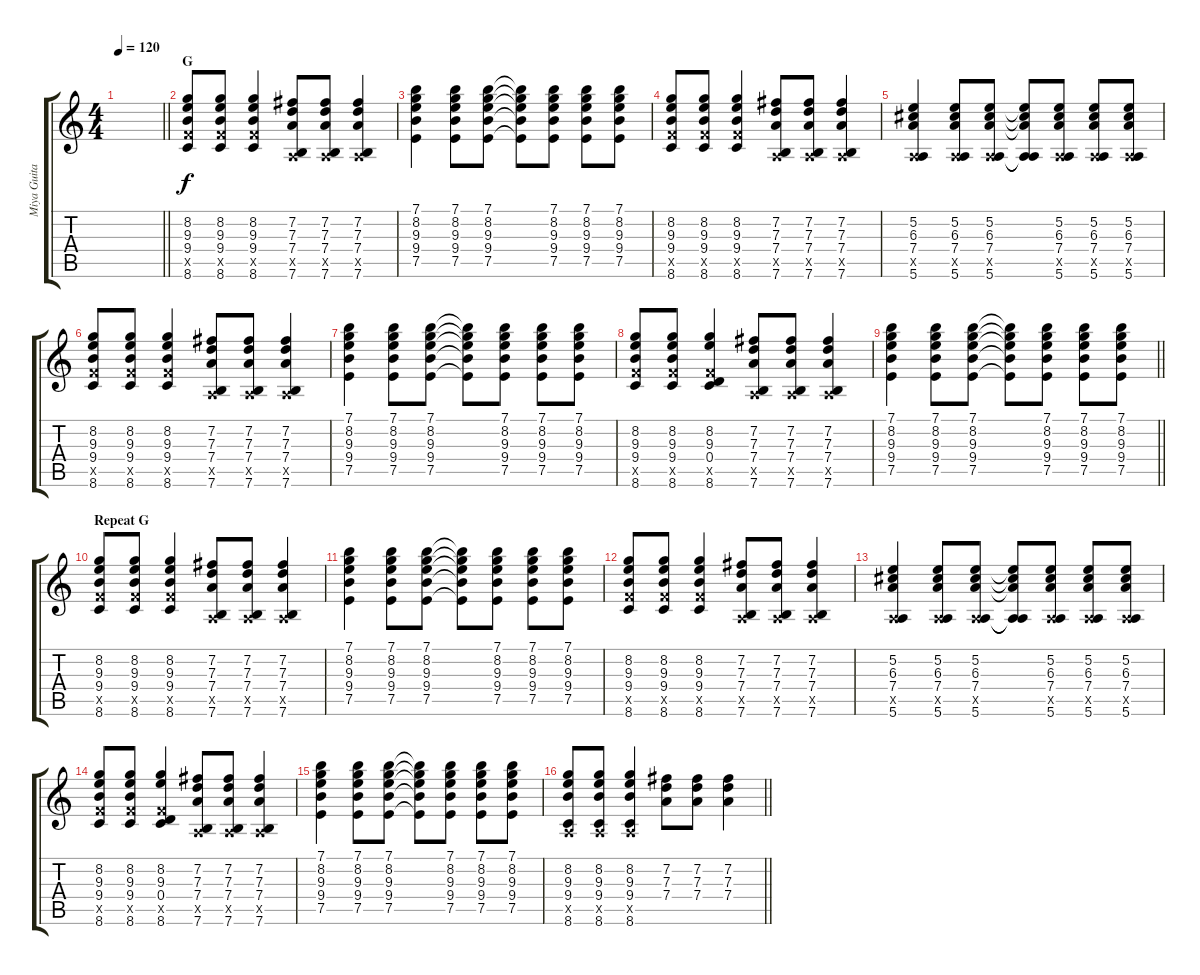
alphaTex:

\track ("Miya Guitar II" "Miya Guita") {instrument overdrivenguitar}
\staff {score tabs}
\tuning (E4 B3 G3 D3 A2 E2) {hide}
\ts (4 4)
\tempo 120
\clef g2
\barLineRight lightlight
\ks c
|
\section ("" "G")
(8.2 9.3 9.4 8.5{x} 8.6).8 (8.2 9.3 9.4 8.5{x} 8.6).8 (8.2 9.3 9.4 8.5{x} 8.6).4 (7.2 7.3 7.4 0.5{x} 7.6).8 (7.2 7.3 7.4 0.5{x} 7.6).8 (7.2 7.3 7.4 0.5{x} 7.6).4 |
(7.1 8.2 9.3 9.4 7.5).4 (7.1 8.2 9.3 9.4 7.5).8 (7.1 8.2 9.3 9.4 7.5).8 (7.1{t} 8.2{t} 9.3{t} 9.4{t} 7.5{t}).8 (7.1 8.2 9.3 9.4 7.5).8 (7.1 8.2 9.3 9.4 7.5).8 (7.1 8.2 9.3 9.4 7.5).8 |
(8.2 9.3 9.4 8.5{x} 8.6).8 (8.2 9.3 9.4 8.5{x} 8.6).8 (8.2 9.3 9.4 8.5{x} 8.6).4 (7.2 7.3 7.4 0.5{x} 7.6).8 (7.2 7.3 7.4 0.5{x} 7.6).8 (7.2 7.3 7.4 0.5{x} 7.6).4 |
(5.2 6.3 7.4 0.5{x} 5.6).4 (5.2 6.3 7.4 0.5{x} 5.6).8 (5.2 6.3 7.4 0.5{x} 5.6).8 (5.2{t} 6.3{t} 7.4{t} 0.5{t} 5.6{t}).8 (5.2 6.3 7.4 0.5{x} 5.6).8 (5.2 6.3 7.4 0.5{x} 5.6).8 (5.2 6.3 7.4 0.5{x} 5.6).8 |
(8.2 9.3 9.4 8.5{x} 8.6).8 (8.2 9.3 9.4 8.5{x} 8.6).8 (8.2 9.3 9.4 8.5{x} 8.6).4 (7.2 7.3 7.4 0.5{x} 7.6).8 (7.2 7.3 7.4 0.5{x} 7.6).8 (7.2 7.3 7.4 0.5{x} 7.6).4 |
(7.1 8.2 9.3 9.4 7.5).4 (7.1 8.2 9.3 9.4 7.5).8 (7.1 8.2 9.3 9.4 7.5).8 (7.1{t} 8.2{t} 9.3{t} 9.4{t} 7.5{t}).8 (7.1 8.2 9.3 9.4 7.5).8 (7.1 8.2 9.3 9.4 7.5).8 (7.1 8.2 9.3 9.4 7.5).8 |
(8.2 9.3 9.4 8.5{x} 8.6).8 (8.2 9.3 9.4 8.5{x} 8.6).8 (8.2 9.3 0.4 8.5{x} 8.6).4 (7.2 7.3 7.4 0.5{x} 7.6).8 (7.2 7.3 7.4 0.5{x} 7.6).8 (7.2 7.3 7.4 0.5{x} 7.6).4 |
\barLineRight lightlight
(7.1 8.2 9.3 9.4 7.5).4 (7.1 8.2 9.3 9.4 7.5).8 (7.1 8.2 9.3 9.4 7.5).8 (7.1{t} 8.2{t} 9.3{t} 9.4{t} 7.5{t}).8 (7.1 8.2 9.3 9.4 7.5).8 (7.1 8.2 9.3 9.4 7.5).8 (7.1 8.2 9.3 9.4 7.5).8 |
\section ("" "Repeat G")
(8.2 9.3 9.4 8.5{x} 8.6).8 (8.2 9.3 9.4 8.5{x} 8.6).8 (8.2 9.3 9.4 8.5{x} 8.6).4 (7.2 7.3 7.4 0.5{x} 7.6).8 (7.2 7.3 7.4 0.5{x} 7.6).8 (7.2 7.3 7.4 0.5{x} 7.6).4 |
(7.1 8.2 9.3 9.4 7.5).4 (7.1 8.2 9.3 9.4 7.5).8 (7.1 8.2 9.3 9.4 7.5).8 (7.1{t} 8.2{t} 9.3{t} 9.4{t} 7.5{t}).8 (7.1 8.2 9.3 9.4 7.5).8 (7.1 8.2 9.3 9.4 7.5).8 (7.1 8.2 9.3 9.4 7.5).8 |
(8.2 9.3 9.4 8.5{x} 8.6).8 (8.2 9.3 9.4 8.5{x} 8.6).8 (8.2 9.3 9.4 8.5{x} 8.6).4 (7.2 7.3 7.4 0.5{x} 7.6).8 (7.2 7.3 7.4 0.5{x} 7.6).8 (7.2 7.3 7.4 0.5{x} 7.6).4 |
(5.2 6.3 7.4 0.5{x} 5.6).4 (5.2 6.3 7.4 0.5{x} 5.6).8 (5.2 6.3 7.4 0.5{x} 5.6).8 (5.2{t} 6.3{t} 7.4{t} 0.5{t} 5.6{t}).8 (5.2 6.3 7.4 0.5{x} 5.6).8 (5.2 6.3 7.4 0.5{x} 5.6).8 (5.2 6.3 7.4 0.5{x} 5.6).8 |
(8.2 9.3 9.4 8.5{x} 8.6).8 (8.2 9.3 9.4 8.5{x} 8.6).8 (8.2 9.3 0.4 8.5{x} 8.6).4 (7.2 7.3 7.4 0.5{x} 7.6).8 (7.2 7.3 7.4 0.5{x} 7.6).8 (7.2 7.3 7.4 0.5{x} 7.6).4 |
(7.1 8.2 9.3 9.4 7.5).4 (7.1 8.2 9.3 9.4 7.5).8 (7.1 8.2 9.3 9.4 7.5).8 (7.1{t} 8.2{t} 9.3{t} 9.4{t} 7.5{t}).8 (7.1 8.2 9.3 9.4 7.5).8 (7.1 8.2 9.3 9.4 7.5).8 (7.1 8.2 9.3 9.4 7.5).8 |
\barLineRight lightlight
(8.2 9.3 9.4 0.5{x} 8.6).8 (8.2 9.3 9.4 0.5{x} 8.6).8 (8.2 9.3 9.4 0.5{x} 8.6).4 (7.2 7.3 7.4).8 (7.2 7.3 7.4).8 (7.2 7.3 7.4).4
